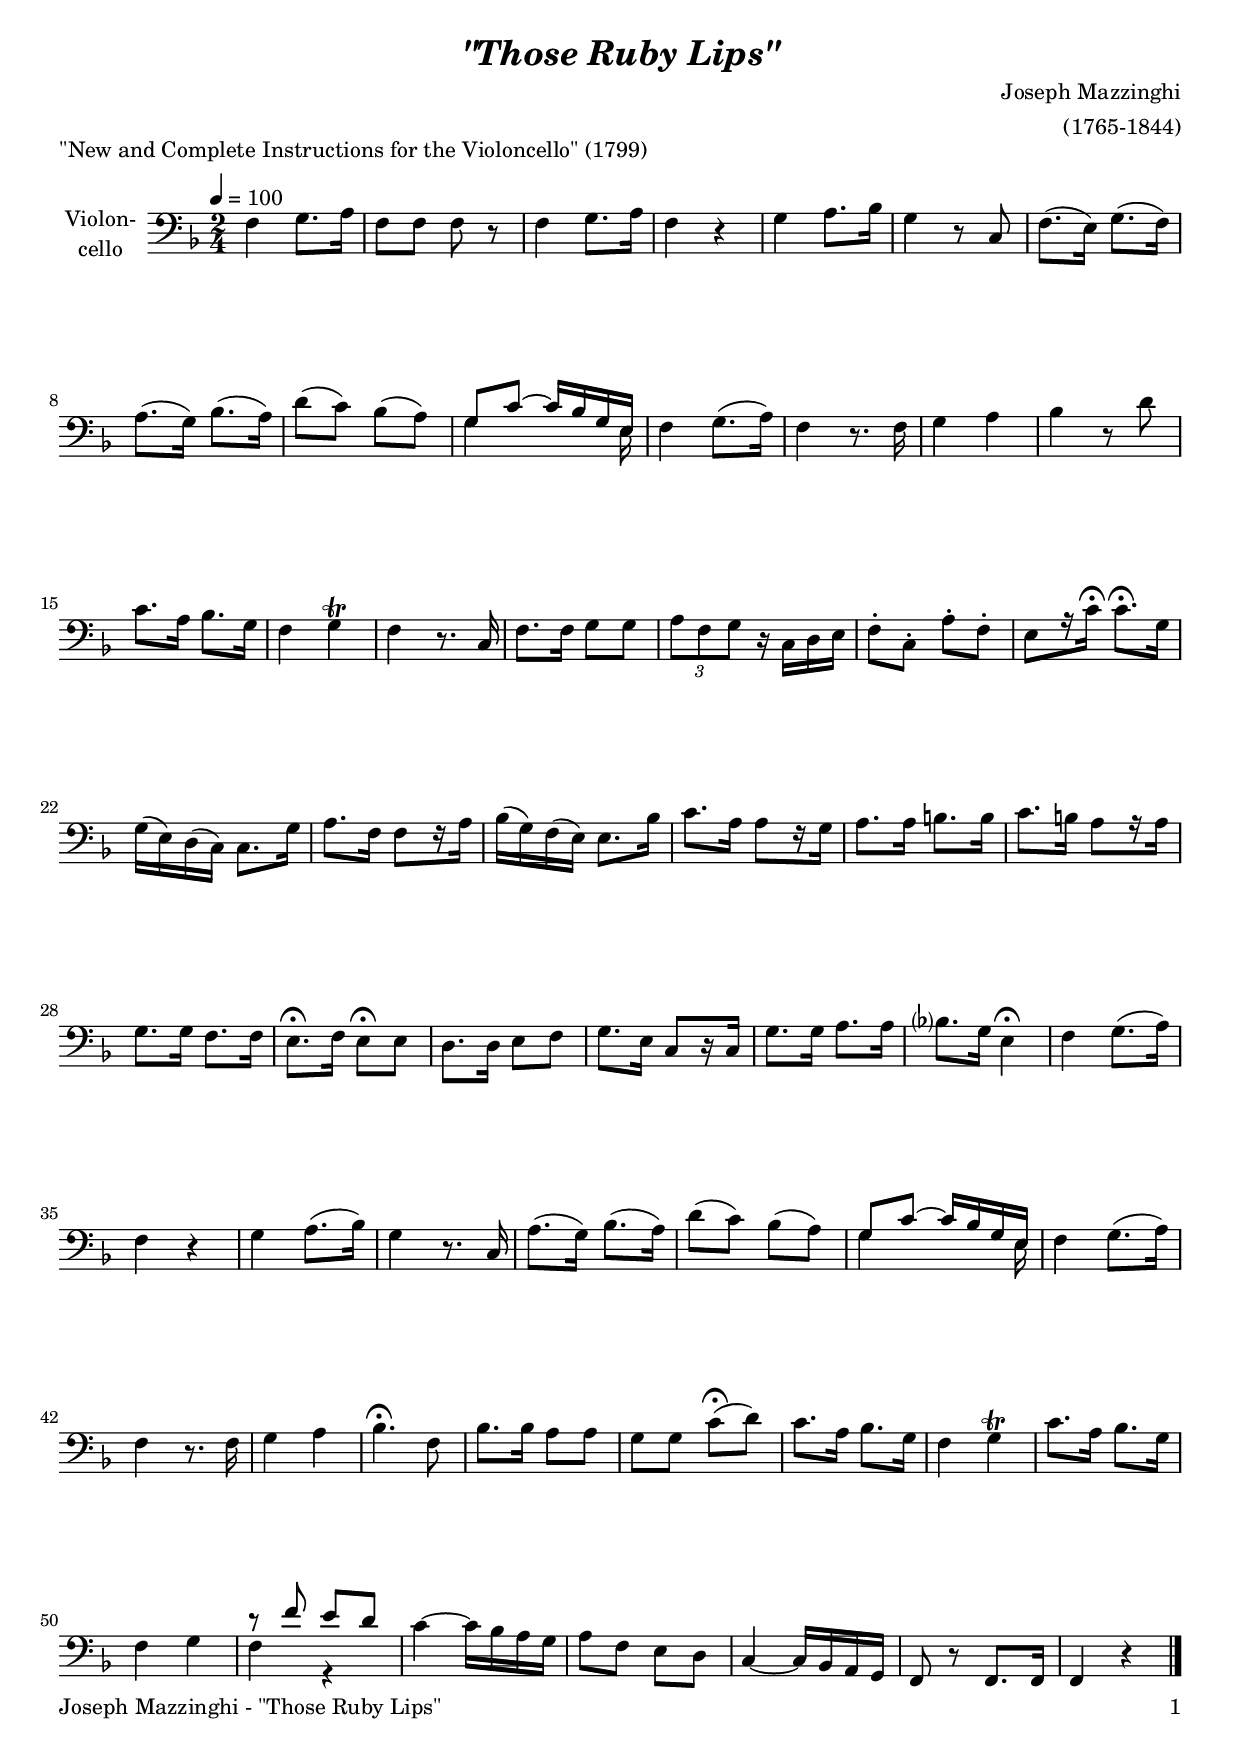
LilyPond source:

\version "2.24.3"
\include "deutsch.ly"

#(set-global-staff-size 19)

\header {
  title     = \markup \bold \italic "\"Those Ruby Lips\""
  composer  = "Joseph Mazzinghi"
  arranger  = "(1765-1844)"
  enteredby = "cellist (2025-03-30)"
  piece     = "\"New and Complete Instructions for the Violoncello\" (1799)"
}

voiceconsts = {
  \key f \major
  \time 2/4
  \clef "bass"
%  \numericTimeSignature
  \compressEmptyMeasures
  % Set default beaming for all staves
%  \set Timing.beamExceptions = #'()
%  \set Timing.baseMoment     = #(ly:make-moment 1 4)
%  \set Timing.beatStructure  = #'(1 1 1)
  \tempo 4=100
}

mist = "string ensemble 1"
mivl = "violin"
mivc = "cello"
mipz = "pizzicato strings"

va = \relative c {
  \voiceconsts

  f4 g8. a16
  f8 f f r
  f4 g8. a16
  f4 r
  g a8. b16
  g4 r8 c,
  f8.( e16) g8.( f16)
  a8.( g16) b8.( a16)
  d8( c) b( a)

  << { g c~ c16 b g e } \\ { g4 s8. e16 } >>
  f4 g8.( a16)
  f4 r8. f16
  g4 a
  b r8 d
  c8. a16 b8. g16
  f4 g\trill
  f r8. c16
  f8. f16 g8 g

  \tuplet 3/2 4 { a f g } r16 c, d e
  f8-. c-. a'-. f-.
  e[ r16 c']\fermata c8.\fermata g16
  g( e) d( c) c8. g'16
  a8. f16 f8[ r16 a]
  b( g) f( e) e8. b'16

  c8. a16 a8[ r16 g]
  a8. a16 h8. h16
  c8. h16 a8[ r16 a]
  g8. g16 f8. f16
  e8.\fermata f16 e8\fermata e
  d8. d16 e8 f
  g8. e16 c8[ r16 c]

  g'8. g16 a8. a16
  b?8. g16 e4\fermata
  f g8.( a16)
  f4 r
  g a8.( b16)
  g4 r8. c,16
  a'8.( g16) b8.( a16)
  d8( c) b( a)

  << { g c~ c16 b g e } \\ { g4 s8. e16 } >>
  f4 g8.( a16)
  f4 r8. f16
  g4 a
  b4.\fermata f8
  b8. b16 a8 a
  g g c(\fermata d)
  c8. a16 b8. g16

  f4 g\trill
  c8. a16 b8. g16
  f4 g
  << { r8 f' e d } \\ { f,4 r } >>
  c'~ c16 b a g
  a8 f e d
  c4~ c16 b a g
  f8 r f8. f16
  f4 r \bar "|."
}


music = \new StaffGroup <<
      \new Staff {
	\set Staff.midiInstrument = \mivc
	\set Staff.instrumentName = \markup \center-column { "Violon-" "cello" }
	\transpose f f { \va }
      }
>>

\book {
   \paper {
    print-page-number = ##t
    print-first-page-number = ##t
    ragged-last-bottom = ##f
    oddHeaderMarkup = \markup \null
    evenHeaderMarkup = \markup \null
    oddFooterMarkup = \markup {
      \fill-line {
        \if \should-print-page-number
        "Joseph Mazzinghi - \"Those Ruby Lips\"" \fromproperty #'page:page-number-string
      }
    }
    evenFooterMarkup = \oddFooterMarkup
  } \score {
    \music
    \layout {}
  }

  \score {
    \unfoldRepeats \music

    \midi {
      \context {
        \Score
      }
    }
  }
}
